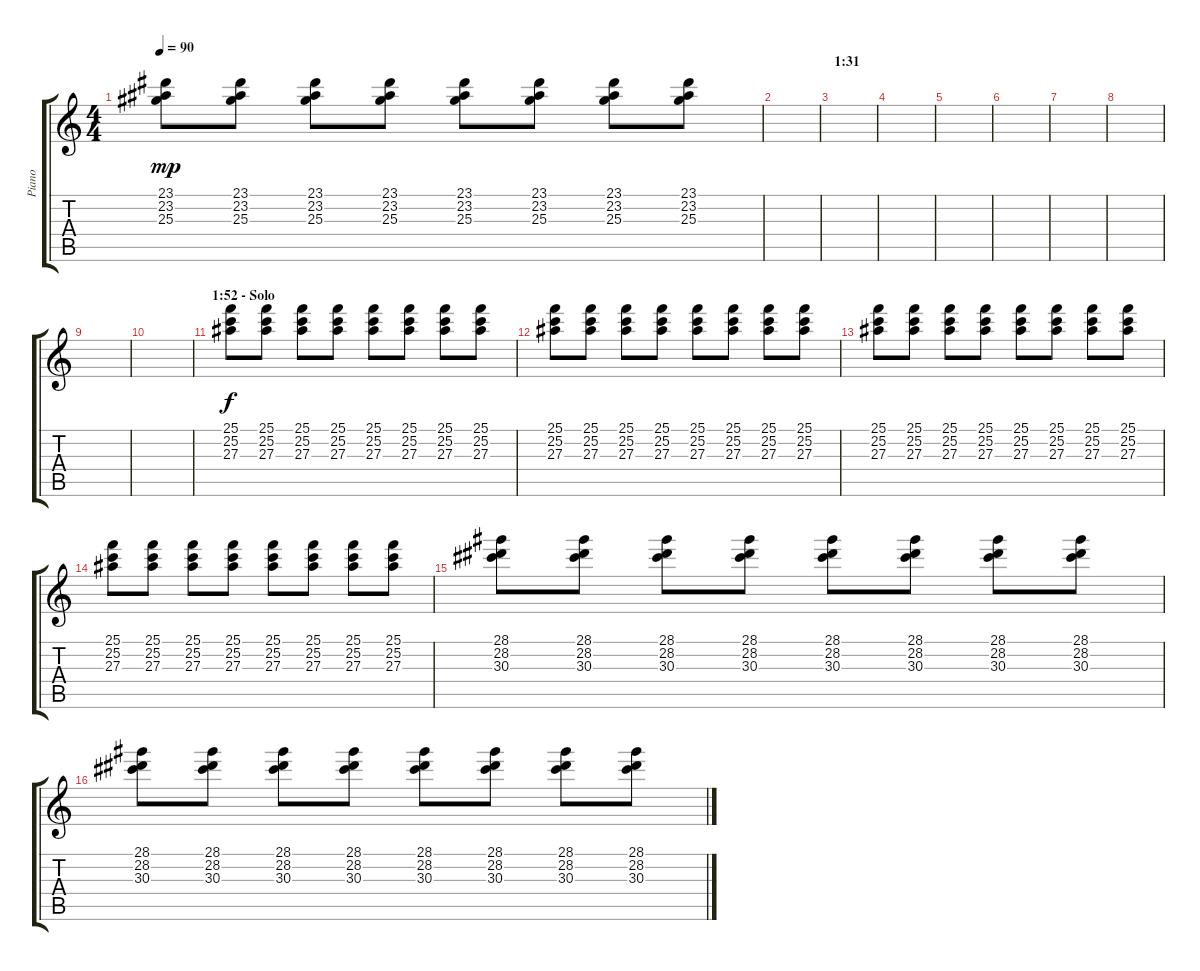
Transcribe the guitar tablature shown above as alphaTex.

\track ("Piano" "Piano") {instrument acousticgrandpiano}
\staff {score tabs}
\tuning (E4 B3 G3 D3 A2 E2) {hide}
\ts (4 4)
\tempo 90
\clef g2
\ks c
(23.1 23.2 25.3).8{dy mp} (23.1 23.2 25.3).8 (23.1 23.2 25.3).8 (23.1 23.2 25.3).8 (23.1 23.2 25.3).8 (23.1 23.2 25.3).8 (23.1 23.2 25.3).8 (23.1 23.2 25.3).8 |
|
\section ("" "1:31")
|
|
|
|
|
|
|
|
\section ("" "1:52 - Solo")
(25.1 25.2 27.3).8{dy f} (25.1 25.2 27.3).8 (25.1 25.2 27.3).8 (25.1 25.2 27.3).8 (25.1 25.2 27.3).8 (25.1 25.2 27.3).8 (25.1 25.2 27.3).8 (25.1 25.2 27.3).8 |
(25.1 25.2 27.3).8 (25.1 25.2 27.3).8 (25.1 25.2 27.3).8 (25.1 25.2 27.3).8 (25.1 25.2 27.3).8 (25.1 25.2 27.3).8 (25.1 25.2 27.3).8 (25.1 25.2 27.3).8 |
(25.1 25.2 27.3).8 (25.1 25.2 27.3).8 (25.1 25.2 27.3).8 (25.1 25.2 27.3).8 (25.1 25.2 27.3).8 (25.1 25.2 27.3).8 (25.1 25.2 27.3).8 (25.1 25.2 27.3).8 |
(25.1 25.2 27.3).8 (25.1 25.2 27.3).8 (25.1 25.2 27.3).8 (25.1 25.2 27.3).8 (25.1 25.2 27.3).8 (25.1 25.2 27.3).8 (25.1 25.2 27.3).8 (25.1 25.2 27.3).8 |
(28.1 28.2 30.3).8 (28.1 28.2 30.3).8 (28.1 28.2 30.3).8 (28.1 28.2 30.3).8 (28.1 28.2 30.3).8 (28.1 28.2 30.3).8 (28.1 28.2 30.3).8 (28.1 28.2 30.3).8 |
(28.1 28.2 30.3).8 (28.1 28.2 30.3).8 (28.1 28.2 30.3).8 (28.1 28.2 30.3).8 (28.1 28.2 30.3).8 (28.1 28.2 30.3).8 (28.1 28.2 30.3).8 (28.1 28.2 30.3).8
